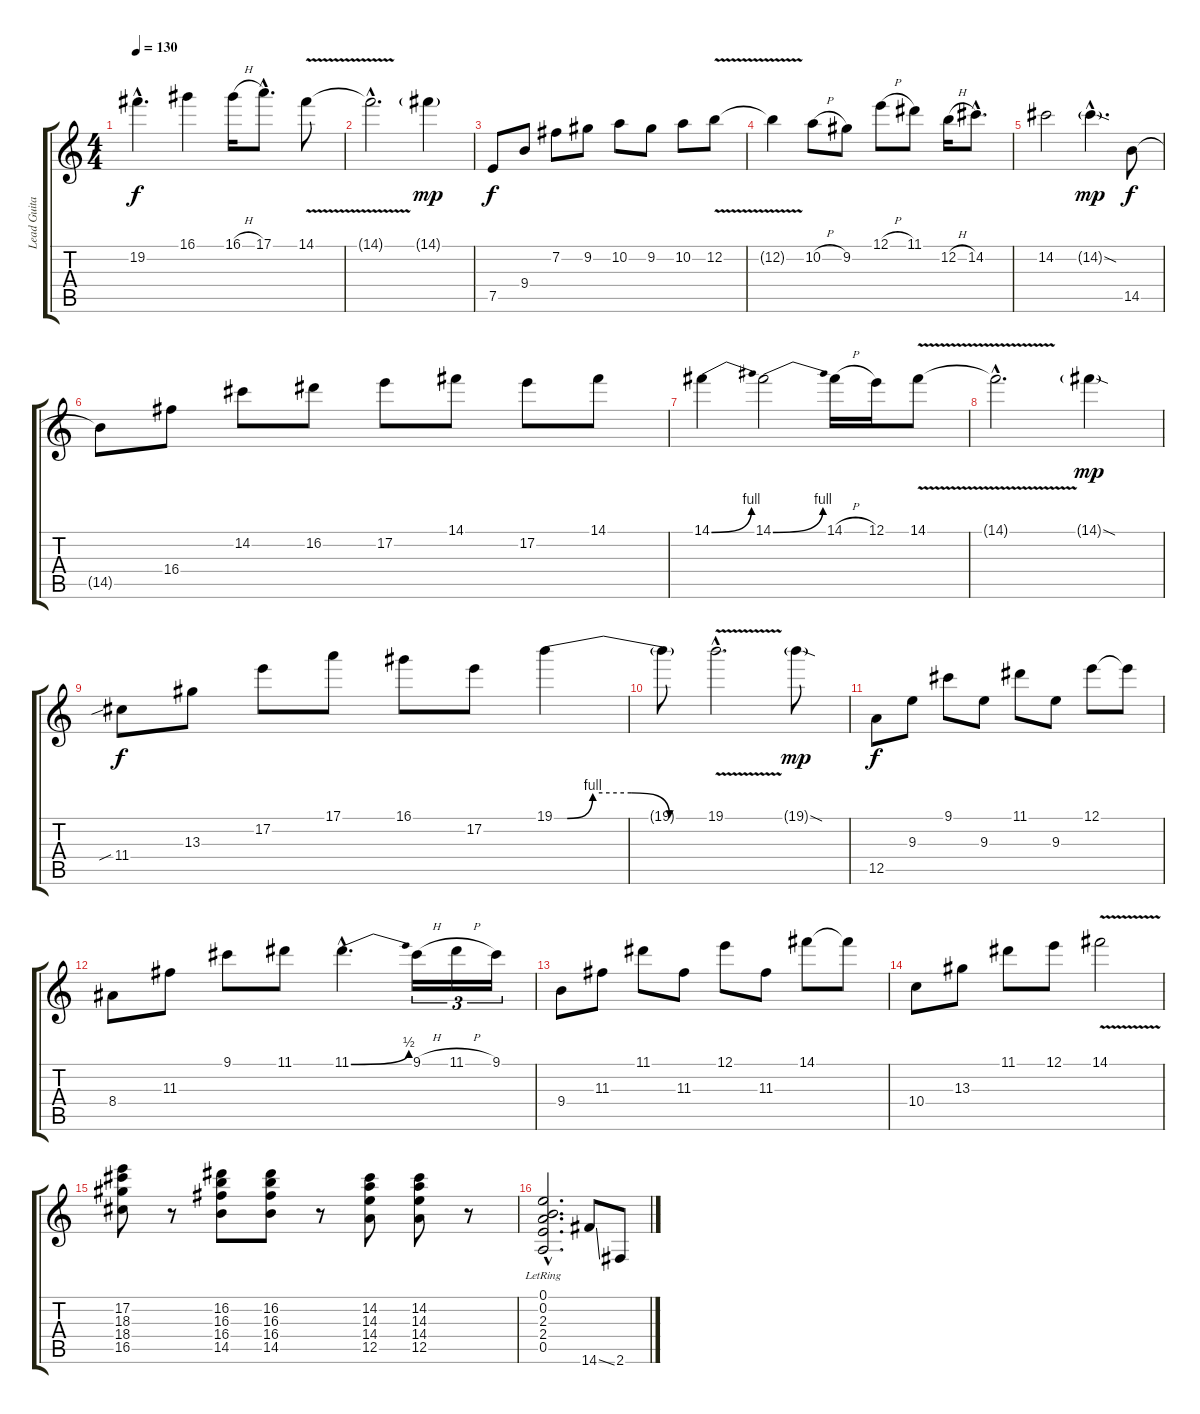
\track ("Lead Guitar" "Lead Guita") {instrument distortionguitar}
\staff {score tabs}
\tuning (E4 B3 G3 D3 A2 E2) {hide}
\ts (4 4)
\tempo 130
\clef g2
\ks c
19.2{hac}.4{d dy f} 16.1.4 16.1{h}.16 17.1{hac}.8{d} 14.1{v}.8 |
14.1{hac t}.2{d} 14.1{g}.4{dy mp} |
7.5.8{dy f} 9.4.8 7.2.8 9.2.8 10.2.8 9.2.8 10.2.8 12.2{v}.8 |
12.2{t}.4 10.2{h}.8 9.2.8 12.1{h}.8 11.1.8 12.2{h}.16 14.2{hac}.8{d} |
14.2.2 14.2{sod g hac}.4{d dy mp} 14.5.8{dy f} |
14.5{t}.8 16.4.8 14.2.8 16.2.8 17.2.8 14.1.8 17.2.8 14.1.8 |
14.1{be (bend 0 0 60 4)}.4 14.1{be (bend 0 0 60 4)}.2 14.1{h}.16 12.1.16 14.1{v}.8 |
14.1{hac t}.2{d} 14.1{sod g}.4{dy mp} |
11.4{sib}.8{dy f} 13.3.8 17.2.8 17.1.8 16.1.8 17.2.8 19.1{be (custom 0 0 5 0 15 4 30 4 45 0 60 0)}.4 |
19.1{t}.8 19.1{v hac}.2{d} 19.1{sod g}.8{dy mp} |
12.5.8{dy f} 9.3.8 9.1.8 9.3.8 11.1.8 9.3.8 12.1.8 12.1{t}.8 |
8.4.8 11.3.8 9.1.8 11.1.8 11.1{be (bend 0 0 60 2) hac}.4{d} 9.1{h}.16{tu (3 2)} 11.1{h}.16{tu (3 2)} 9.1.16{tu (3 2)} |
9.4.8 11.3.8 11.1.8 11.3.8 12.1.8 11.3.8 14.1.8 14.1{t}.8 |
10.4.8 13.3.8 11.1.8 12.1.8 14.1{v}.2 |
(17.2 18.3 18.4 16.5).8 r.8 (16.2 16.3 16.4 14.5).8 (16.2 16.3 16.4 14.5).8 r.8 (14.2 14.3 14.4 12.5).8 (14.2 14.3 14.4 12.5).8 r.8 |
(0.1{hac} 0.2{hac} 2.3{hac} 2.4{hac} 0.5{hac lr}).2{d} 14.6{ss}.8 2.6.8
